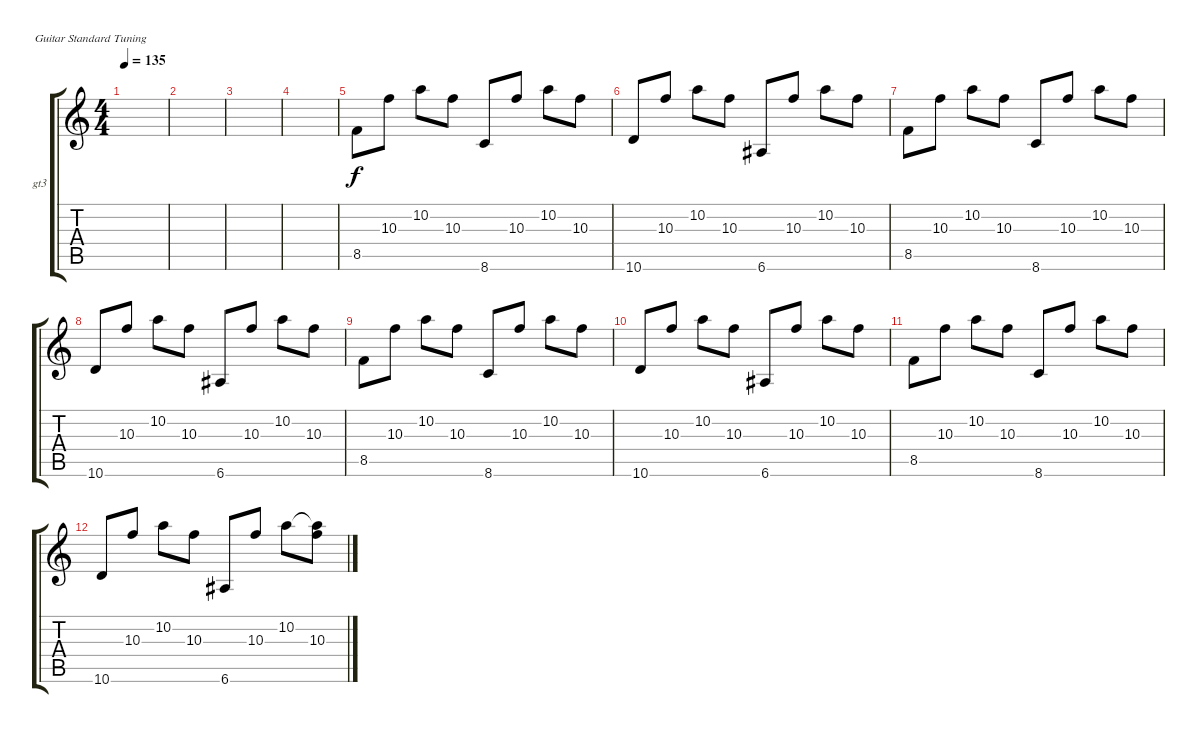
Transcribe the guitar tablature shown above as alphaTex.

\defaultSystemsLayout 4
\bracketExtendMode groupsimilarinstruments
\firstSystemTrackNameOrientation horizontal
\otherSystemsTrackNameOrientation horizontal
\track ("Clean-1" "gt3") {instrument electricguitarclean}
\staff {score tabs}
\tuning (E4 B3 G3 D3 A2 E2)
\ts (4 4)
\tempo 135
\clef g2
\ks c
|
|
|
|
8.5.8 10.3.8 10.2.8 10.3.8 8.6.8 10.3.8 10.2.8 10.3.8 |
10.6.8 10.3.8 10.2.8 10.3.8 6.6.8 10.3.8 10.2.8 10.3.8 |
8.5.8 10.3.8 10.2.8 10.3.8 8.6.8 10.3.8 10.2.8 10.3.8 |
10.6.8 10.3.8 10.2.8 10.3.8 6.6.8 10.3.8 10.2.8 10.3.8 |
8.5.8 10.3.8 10.2.8 10.3.8 8.6.8 10.3.8 10.2.8 10.3.8 |
10.6.8 10.3.8 10.2.8 10.3.8 6.6.8 10.3.8 10.2.8 10.3.8 |
8.5.8 10.3.8 10.2.8 10.3.8 8.6.8 10.3.8 10.2.8 10.3.8 |
10.6.8 10.3.8 10.2.8 10.3.8 6.6.8 10.3.8 10.2.8 (10.2{t} 10.3).8
